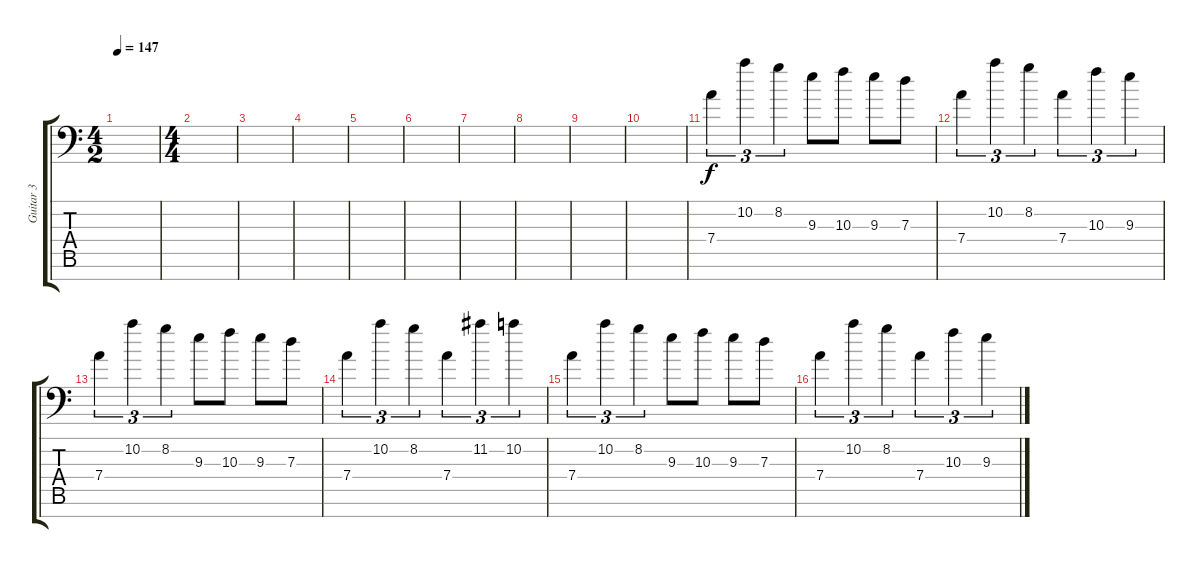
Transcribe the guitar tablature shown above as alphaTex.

\track ("Guitar 3" "Guitar 3") {instrument overdrivenguitar}
\staff {score tabs}
\tuning (E4 B3 G3 D3 A2 E2 A1) {hide}
\ts (4 2)
\tempo 147
\clef f4
\ks c
|
\ts (4 4)
|
|
|
|
|
|
|
|
|
7.4.4{tu (3 2)} 10.2.4{tu (3 2)} 8.2.4{tu (3 2)} 9.3.8 10.3.8 9.3.8 7.3.8 |
7.4.4{tu (3 2)} 10.2.4{tu (3 2)} 8.2.4{tu (3 2)} 7.4.4{tu (3 2)} 10.3.4{tu (3 2)} 9.3.4{tu (3 2)} |
7.4.4{tu (3 2)} 10.2.4{tu (3 2)} 8.2.4{tu (3 2)} 9.3.8 10.3.8 9.3.8 7.3.8 |
7.4.4{tu (3 2)} 10.2.4{tu (3 2)} 8.2.4{tu (3 2)} 7.4.4{tu (3 2)} 11.2.4{tu (3 2)} 10.2.4{tu (3 2)} |
7.4.4{tu (3 2)} 10.2.4{tu (3 2)} 8.2.4{tu (3 2)} 9.3.8 10.3.8 9.3.8 7.3.8 |
7.4.4{tu (3 2)} 10.2.4{tu (3 2)} 8.2.4{tu (3 2)} 7.4.4{tu (3 2)} 10.3.4{tu (3 2)} 9.3.4{tu (3 2)}
